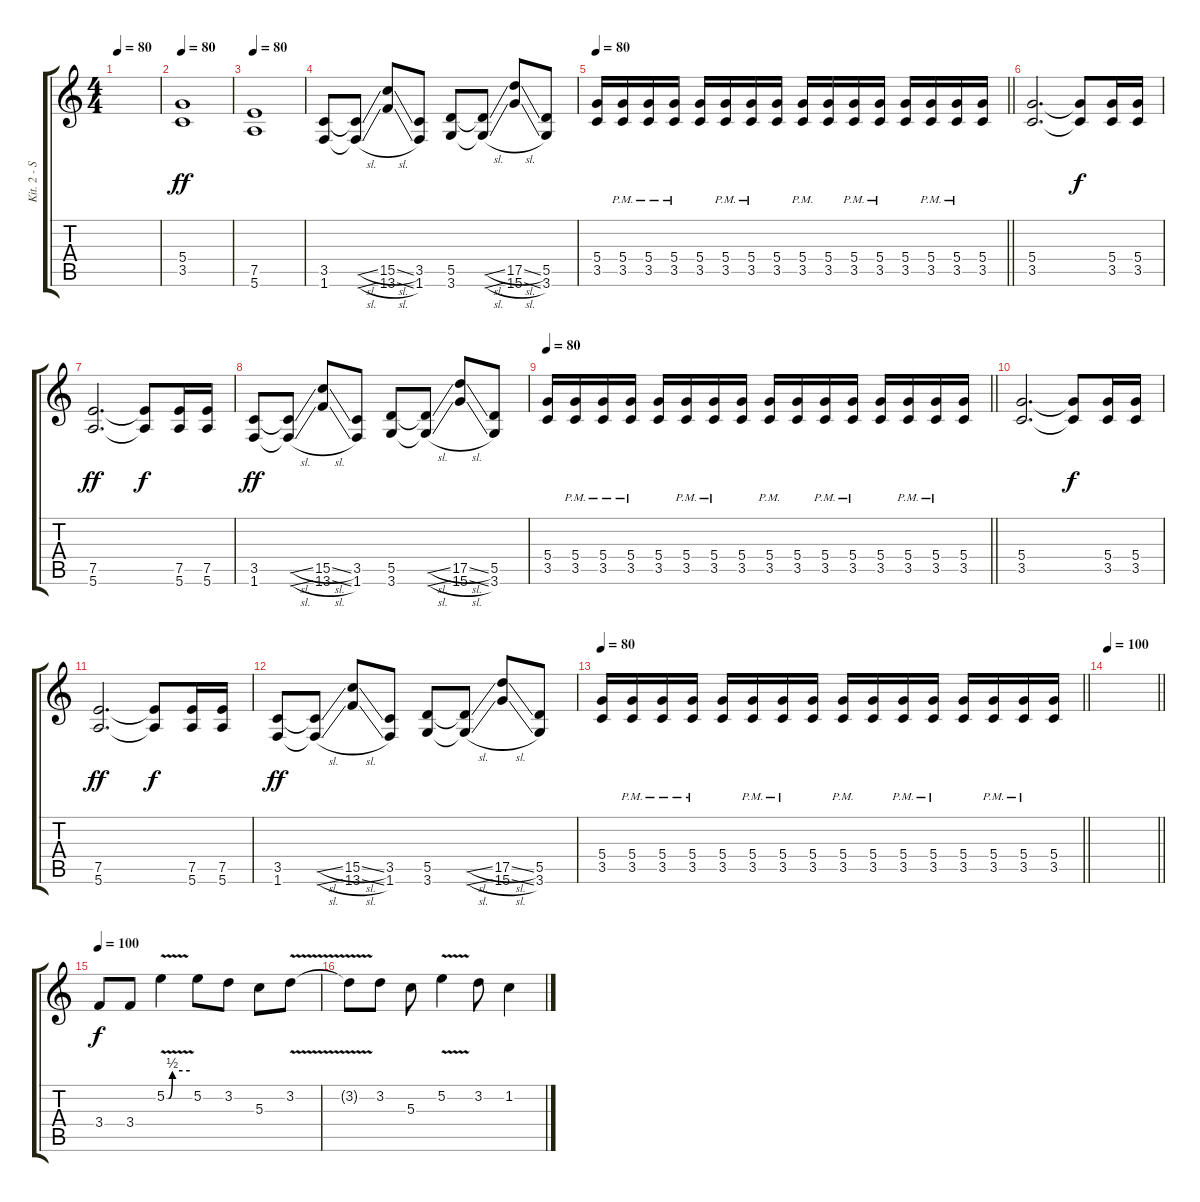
\track ("Kit. 2 - Särö" "Kit. 2 - S") {instrument distortionguitar}
\staff {score tabs}
\tuning (E4 B3 G3 D3 A2 E2) {hide}
\ts (4 4)
\tempo 80
\clef g2
\ks c
|
\tempo 80
(5.4 3.5).1{dy ff} |
\tempo 80
(7.5 5.6).1 |
(3.5 1.6).8 (3.5{sl t} 1.6{sl t}).8 (15.5{sl} 13.6{sl}).8 (3.5 1.6).8 (5.5 3.6).8 (5.5{sl t} 3.6{sl t}).8 (17.5{sl} 15.6{sl}).8 (5.5 3.6).8 |
\tempo 80
\barLineRight lightlight
(5.4 3.5).16 (5.4{pm} 3.5{pm}).16 (5.4{pm} 3.5{pm}).16 (5.4{pm} 3.5{pm}).16 (5.4 3.5).16 (5.4{pm} 3.5{pm}).16 (5.4{pm} 3.5{pm}).16 (5.4 3.5).16 (5.4{pm} 3.5{pm}).16 (5.4 3.5).16 (5.4{pm} 3.5{pm}).16 (5.4{pm} 3.5{pm}).16 (5.4 3.5).16 (5.4{pm} 3.5{pm}).16 (5.4{pm} 3.5{pm}).16 (5.4 3.5).16 |
(5.4 3.5).2{d} (5.4{t} 3.5{t}).8{dy f} (5.4 3.5).16 (5.4 3.5).16 |
(7.5 5.6).2{d dy ff} (7.5{t} 5.6{t}).8{dy f} (7.5 5.6).16 (7.5 5.6).16 |
(3.5 1.6).8{dy ff} (3.5{sl t} 1.6{sl t}).8 (15.5{sl} 13.6{sl}).8 (3.5 1.6).8 (5.5 3.6).8 (5.5{sl t} 3.6{sl t}).8 (17.5{sl} 15.6{sl}).8 (5.5 3.6).8 |
\tempo 80
\barLineRight lightlight
(5.4 3.5).16 (5.4{pm} 3.5{pm}).16 (5.4{pm} 3.5{pm}).16 (5.4{pm} 3.5{pm}).16 (5.4 3.5).16 (5.4{pm} 3.5{pm}).16 (5.4{pm} 3.5{pm}).16 (5.4 3.5).16 (5.4{pm} 3.5{pm}).16 (5.4 3.5).16 (5.4{pm} 3.5{pm}).16 (5.4{pm} 3.5{pm}).16 (5.4 3.5).16 (5.4{pm} 3.5{pm}).16 (5.4{pm} 3.5{pm}).16 (5.4 3.5).16 |
(5.4 3.5).2{d} (5.4{t} 3.5{t}).8{dy f} (5.4 3.5).16 (5.4 3.5).16 |
(7.5 5.6).2{d dy ff} (7.5{t} 5.6{t}).8{dy f} (7.5 5.6).16 (7.5 5.6).16 |
(3.5 1.6).8{dy ff} (3.5{sl t} 1.6{sl t}).8 (15.5{sl} 13.6{sl}).8 (3.5 1.6).8 (5.5 3.6).8 (5.5{sl t} 3.6{sl t}).8 (17.5{sl} 15.6{sl}).8 (5.5 3.6).8 |
\tempo 80
\barLineRight lightlight
(5.4 3.5).16 (5.4{pm} 3.5{pm}).16 (5.4{pm} 3.5{pm}).16 (5.4{pm} 3.5{pm}).16 (5.4 3.5).16 (5.4{pm} 3.5{pm}).16 (5.4{pm} 3.5{pm}).16 (5.4 3.5).16 (5.4{pm} 3.5{pm}).16 (5.4 3.5).16 (5.4{pm} 3.5{pm}).16 (5.4{pm} 3.5{pm}).16 (5.4 3.5).16 (5.4{pm} 3.5{pm}).16 (5.4{pm} 3.5{pm}).16 (5.4 3.5).16 |
\tempo 100
\barLineRight lightlight
|
\tempo 100
3.4.8{dy f} 3.4.8 5.2{be (custom 0 0 5 0 15 2 60 2) v}.4 5.2.8 3.2.8 5.3.8 3.2{v}.8 |
3.2{t}.8 3.2.8 5.3.8 5.2{v}.4 3.2.8 1.2.4
